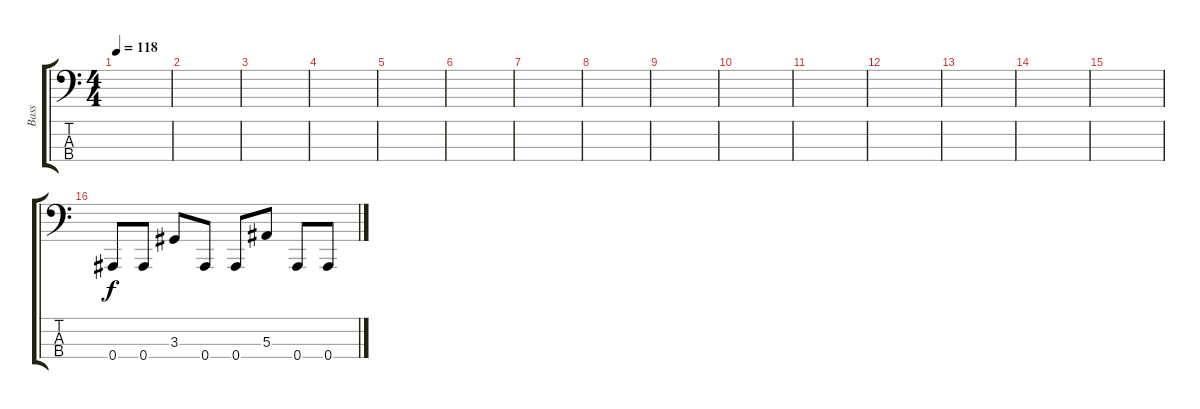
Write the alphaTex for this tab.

\track ("Bass" "Bass") {instrument electricbassfinger}
\staff {score tabs}
\tuning (F2 Bb1 F1 Bb0) {hide}
\ts (4 4)
\tempo 118
\clef f4
\ks c
|
|
|
|
|
|
|
|
|
|
|
|
|
|
|
0.4.8 0.4.8 3.3.8 0.4.8 0.4.8 5.3.8 0.4.8 0.4.8
